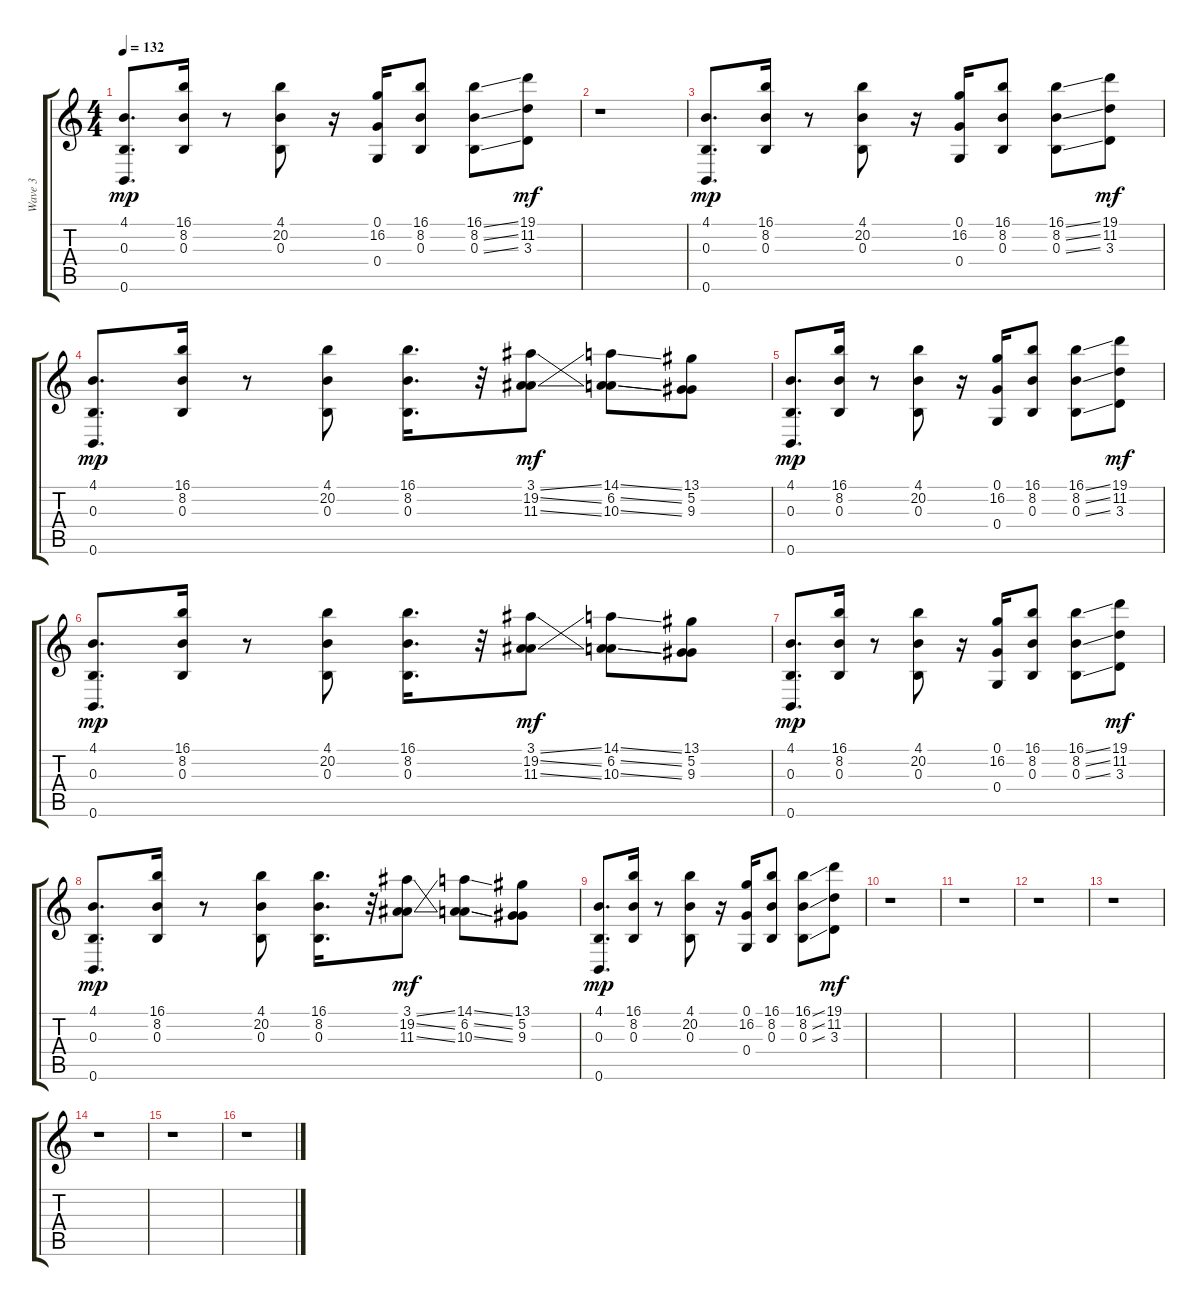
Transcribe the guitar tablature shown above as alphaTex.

\track ("Wave 3" "Wave 3") {instrument lead2sawtooth}
\staff {score tabs}
\tuning (G4 Eb4 B3 G3 Eb3 B2) {hide}
\ts (4 4)
\tempo 132
\clef g2
\ks c
(4.1 0.3 0.6).8{d dy mp} (16.1 8.2 0.3).16 r.8 (4.1 20.2 0.3).8 r.16 (0.1 16.2 0.4).16 (16.1 8.2 0.3).8 (16.1{ss} 8.2{ss} 0.3{ss}).8 (19.1 11.2 3.3).8{dy mf} |
r.1 |
(4.1 0.3 0.6).8{d dy mp} (16.1 8.2 0.3).16 r.8 (4.1 20.2 0.3).8 r.16 (0.1 16.2 0.4).16 (16.1 8.2 0.3).8 (16.1{ss} 8.2{ss} 0.3{ss}).8 (19.1 11.2 3.3).8{dy mf} |
(4.1 0.3 0.6).8{d dy mp} (16.1 8.2 0.3).16 r.8 (4.1 20.2 0.3).8 (16.1 8.2 0.3).16{d} r.32 (3.1{ss} 19.2{ss} 11.3{ss}).8{dy mf} (14.1{ss} 6.2{ss} 10.3{ss}).8 (13.1 5.2 9.3).8 |
(4.1 0.3 0.6).8{d dy mp} (16.1 8.2 0.3).16 r.8 (4.1 20.2 0.3).8 r.16 (0.1 16.2 0.4).16 (16.1 8.2 0.3).8 (16.1{ss} 8.2{ss} 0.3{ss}).8 (19.1 11.2 3.3).8{dy mf} |
(4.1 0.3 0.6).8{d dy mp} (16.1 8.2 0.3).16 r.8 (4.1 20.2 0.3).8 (16.1 8.2 0.3).16{d} r.32 (3.1{ss} 19.2{ss} 11.3{ss}).8{dy mf} (14.1{ss} 6.2{ss} 10.3{ss}).8 (13.1 5.2 9.3).8 |
(4.1 0.3 0.6).8{d dy mp} (16.1 8.2 0.3).16 r.8 (4.1 20.2 0.3).8 r.16 (0.1 16.2 0.4).16 (16.1 8.2 0.3).8 (16.1{ss} 8.2{ss} 0.3{ss}).8 (19.1 11.2 3.3).8{dy mf} |
(4.1 0.3 0.6).8{d dy mp} (16.1 8.2 0.3).16 r.8 (4.1 20.2 0.3).8 (16.1 8.2 0.3).16{d} r.32 (3.1{ss} 19.2{ss} 11.3{ss}).8{dy mf} (14.1{ss} 6.2{ss} 10.3{ss}).8 (13.1 5.2 9.3).8 |
(4.1 0.3 0.6).8{d dy mp} (16.1 8.2 0.3).16 r.8 (4.1 20.2 0.3).8 r.16 (0.1 16.2 0.4).16 (16.1 8.2 0.3).8 (16.1{ss} 8.2{ss} 0.3{ss}).8 (19.1 11.2 3.3).8{dy mf} |
r.1 |
r.1 |
r.1 |
r.1 |
r.1 |
r.1 |
r.1
